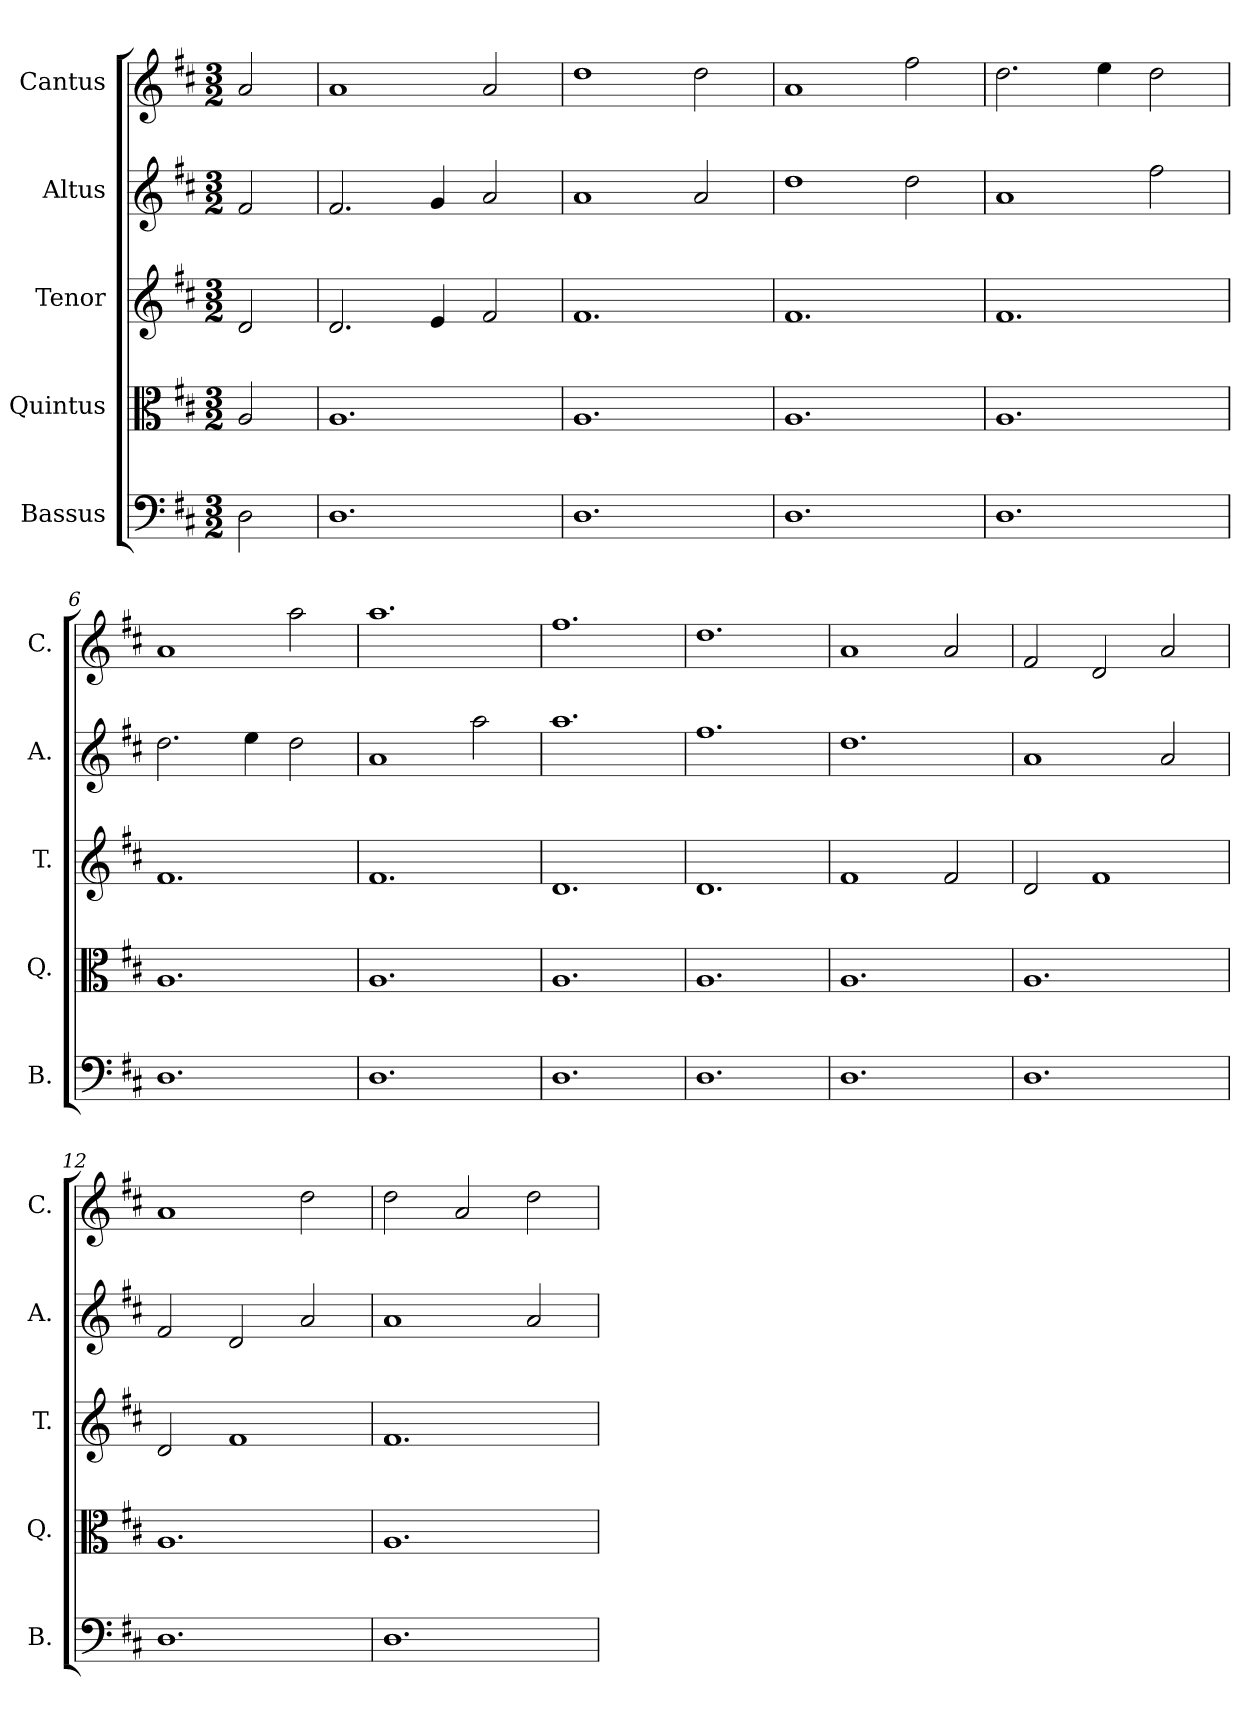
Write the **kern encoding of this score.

**kern	**kern	**kern	**kern	**kern
*part5	*part4	*part3	*part2	*part1
*staff5	*staff4	*staff3	*staff2	*staff1
*I"Bassus	*I"Quintus	*I"Tenor	*I"Altus	*I"Cantus
*I'B.	*I'Q.	*I'T.	*I'A.	*I'C.
*clefF4	*clefC3	*clefG2	*clefG2	*clefG2
*k[f#c#]	*k[f#c#]	*k[f#c#]	*k[f#c#]	*k[f#c#]
*D:	*D:	*D:	*D:	*D:
*M3/2	*M3/2	*M3/2	*M3/2	*M3/2
=1	=1	=1	=1	=1
2D\	2A/	2d/	2f#/	2a/
=2	=2	=2	=2	=2
1.D	1.A	2.d/	2.f#/	1a
.	.	4e/	4g/	.
.	.	2f#/	2a/	2a/
=3	=3	=3	=3	=3
1.D	1.A	1.f#	1a	1dd
.	.	.	2a/	2dd\
=4	=4	=4	=4	=4
1.D	1.A	1.f#	1dd	1a
.	.	.	2dd\	2ff#\
=5	=5	=5	=5	=5
1.D	1.A	1.f#	1a	2.dd\
.	.	.	.	4ee\
.	.	.	2ff#\	2dd\
=6	=6	=6	=6	=6
1.D	1.A	1.f#	2.dd\	1a
.	.	.	4ee\	.
.	.	.	2dd\	2aa\
=7	=7	=7	=7	=7
1.D	1.A	1.f#	1a	1.aa
.	.	.	2aa\	.
=8	=8	=8	=8	=8
1.D	1.A	1.d	1.aa	1.ff#
=9	=9	=9	=9	=9
1.D	1.A	1.d	1.ff#	1.dd
=10	=10	=10	=10	=10
1.D	1.A	1f#	1.dd	1a
.	.	2f#/	.	2a/
=11	=11	=11	=11	=11
1.D	1.A	2d/	1a	2f#/
.	.	1f#	.	2d/
.	.	.	2a/	2a/
=12	=12	=12	=12	=12
1.D	1.A	2d/	2f#/	1a
.	.	1f#	2d/	.
.	.	.	2a/	2dd\
!!LO:LB:g=z
=13	=13	=13	=13	=13
1.D	1.A	1.f#	1a	2dd\
.	.	.	.	2a/
.	.	.	2a/	2dd\
=	=	=	=	=
*-	*-	*-	*-	*-
